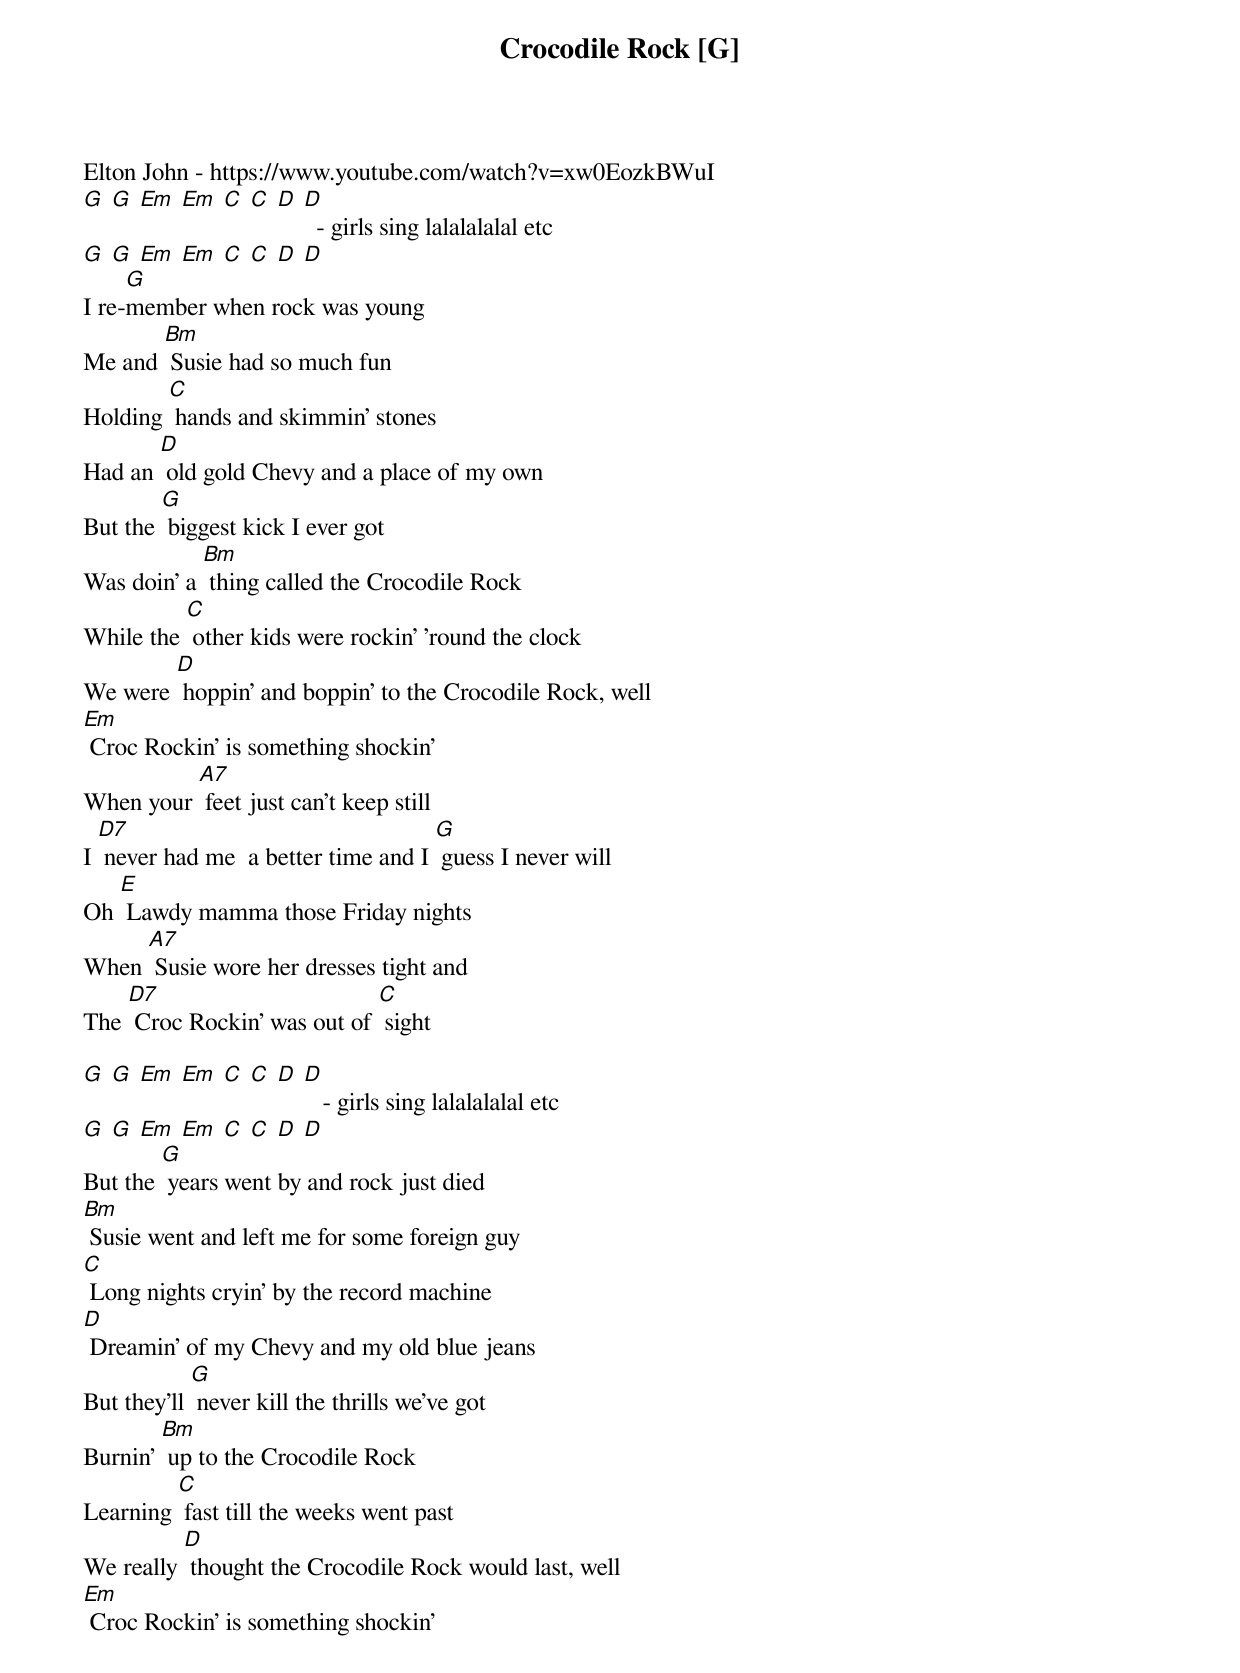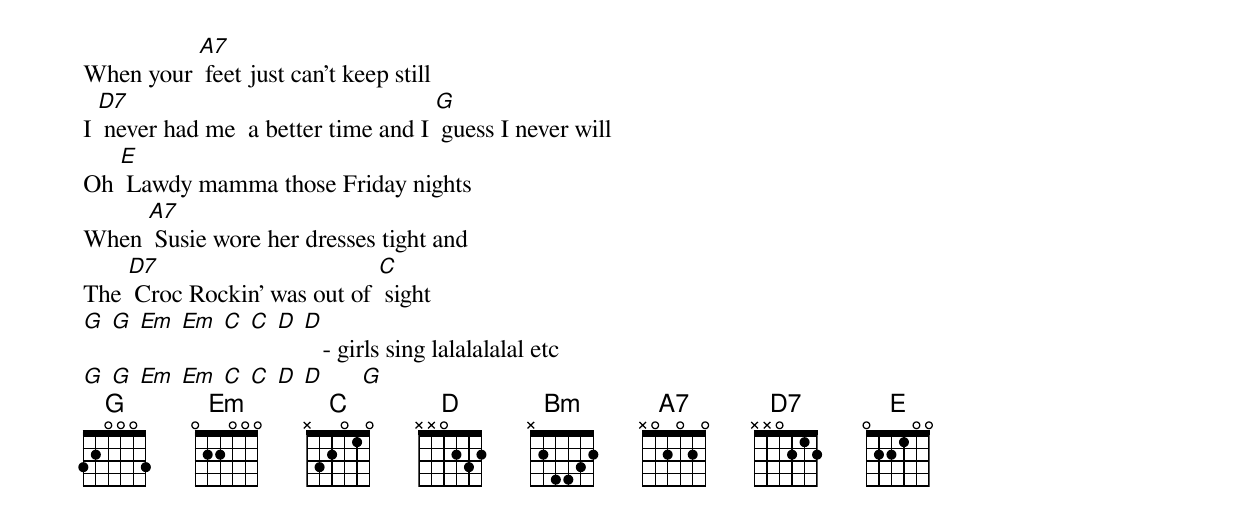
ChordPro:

{t: Crocodile Rock [G] }
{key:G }
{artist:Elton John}
Elton John - https://www.youtube.com/watch?v=xw0EozkBWuI
[G] [G] [Em] [Em] [C] [C] [D] [D]  - girls sing lalalalalal etc
[G] [G] [Em] [Em] [C] [C] [D] [D]
I re-[G]member when rock was young
Me and [Bm] Susie had so much fun
Holding [C] hands and skimmin' stones
Had an [D] old gold Chevy and a place of my own
But the [G] biggest kick I ever got
Was doin' a [Bm] thing called the Crocodile Rock
While the [C] other kids were rockin' 'round the clock
We were [D] hoppin’ and boppin’ to the Crocodile Rock, well
{c: }
[Em] Croc Rockin' is something shockin'
When your [A7] feet just can't keep still
I [D7] never had me  a better time and I [G] guess I never will
Oh [E] Lawdy mamma those Friday nights
When [A7] Susie wore her dresses tight and
The [D7] Croc Rockin' was out of [C] sight

[G] [G] [Em] [Em] [C] [C] [D] [D]   - girls sing lalalalalal etc
[G] [G] [Em] [Em] [C] [C] [D] [D]
But the [G] years went by and rock just died
[Bm] Susie went and left me for some foreign guy
[C] Long nights cryin' by the record machine
[D] Dreamin' of my Chevy and my old blue jeans
But they'll [G] never kill the thrills we've got
Burnin' [Bm] up to the Crocodile Rock
Learning [C] fast till the weeks went past
We really [D] thought the Crocodile Rock would last, well
{c: }
[Em] Croc Rockin' is something shockin'
When your [A7] feet just can't keep still
I [D7] never had me  a better time and I [G] guess I never will
Oh [E] Lawdy mamma those Friday nights
When [A7] Susie wore her dresses tight and
The [D7] Croc Rockin' was out of [C] sight
{c: }
[G] [G] [Em] [Em] [C] [C] [D] [D]   - girls sing lalalalalal etc
[G] [G] [Em] [Em] [C] [C] [D] [D]      [G]
